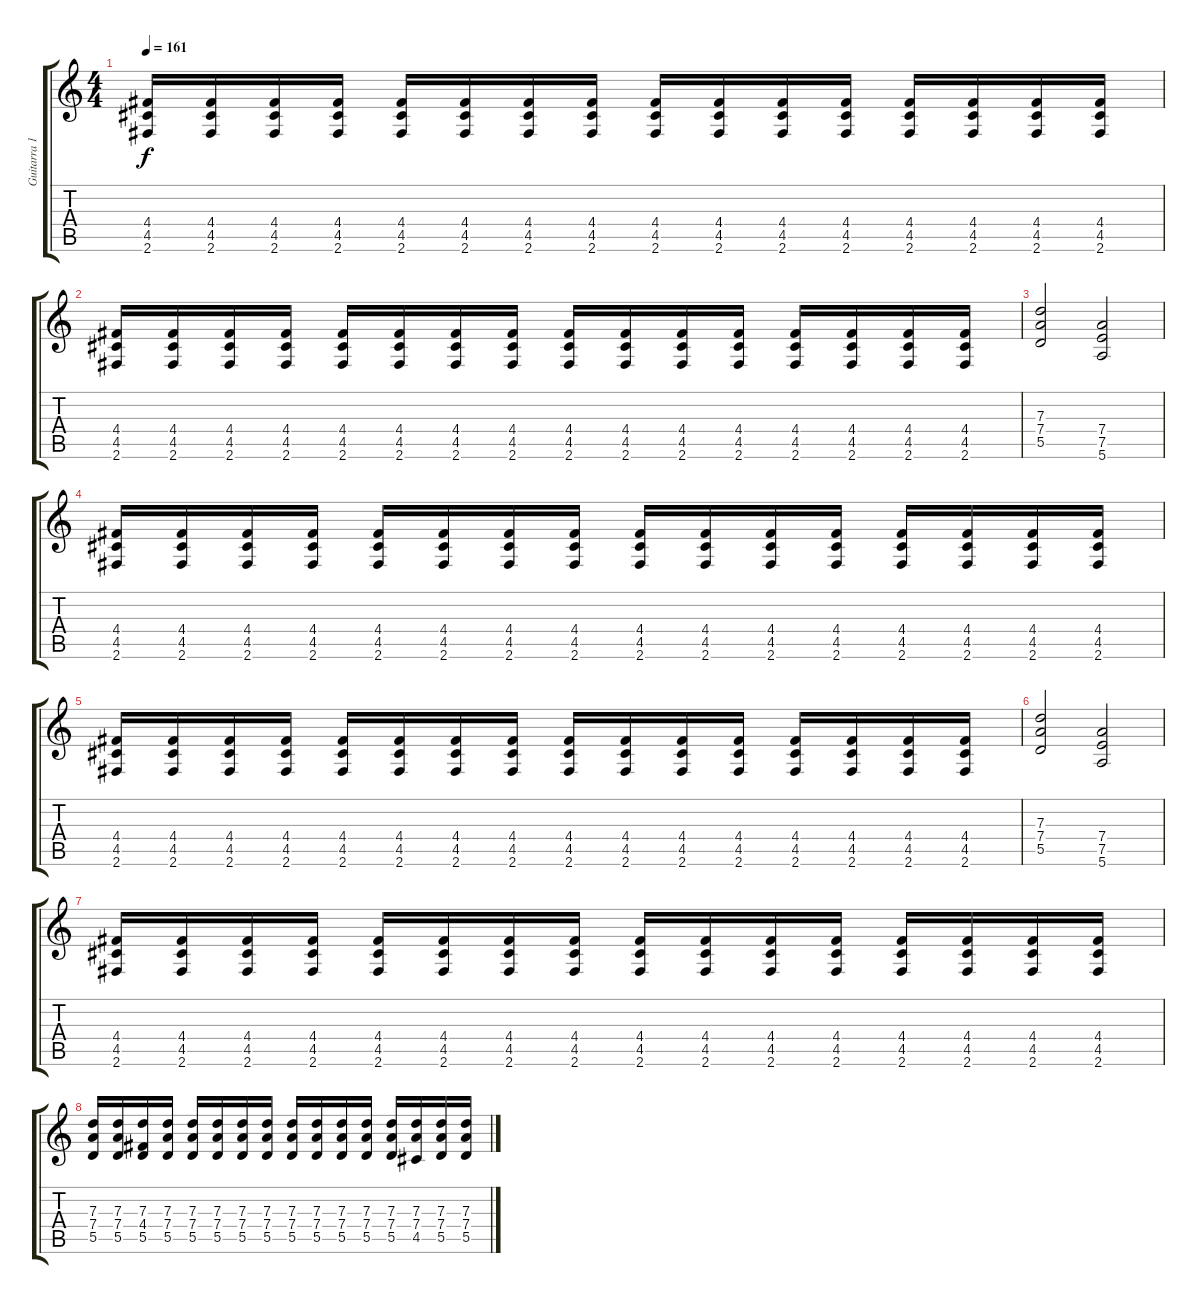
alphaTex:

\track ("Guitarra 1" "Guitarra 1") {instrument distortionguitar}
\staff {score tabs}
\tuning (E4 B3 G3 D3 A2 E2) {hide}
\ts (4 4)
\tempo 161
\clef g2
\ks c
(4.4 4.5 2.6).16{dy f instrument distortionguitar} (4.4 4.5 2.6).16 (4.4 4.5 2.6).16 (4.4 4.5 2.6).16 (4.4 4.5 2.6).16 (4.4 4.5 2.6).16 (4.4 4.5 2.6).16 (4.4 4.5 2.6).16 (4.4 4.5 2.6).16 (4.4 4.5 2.6).16 (4.4 4.5 2.6).16 (4.4 4.5 2.6).16 (4.4 4.5 2.6).16 (4.4 4.5 2.6).16 (4.4 4.5 2.6).16 (4.4 4.5 2.6).16 |
(4.4 4.5 2.6).16 (4.4 4.5 2.6).16 (4.4 4.5 2.6).16 (4.4 4.5 2.6).16 (4.4 4.5 2.6).16 (4.4 4.5 2.6).16 (4.4 4.5 2.6).16 (4.4 4.5 2.6).16 (4.4 4.5 2.6).16 (4.4 4.5 2.6).16 (4.4 4.5 2.6).16 (4.4 4.5 2.6).16 (4.4 4.5 2.6).16 (4.4 4.5 2.6).16 (4.4 4.5 2.6).16 (4.4 4.5 2.6).16 |
(7.3 7.4 5.5).2 (7.4 7.5 5.6).2 |
(4.4 4.5 2.6).16 (4.4 4.5 2.6).16 (4.4 4.5 2.6).16 (4.4 4.5 2.6).16 (4.4 4.5 2.6).16 (4.4 4.5 2.6).16 (4.4 4.5 2.6).16 (4.4 4.5 2.6).16 (4.4 4.5 2.6).16 (4.4 4.5 2.6).16 (4.4 4.5 2.6).16 (4.4 4.5 2.6).16 (4.4 4.5 2.6).16 (4.4 4.5 2.6).16 (4.4 4.5 2.6).16 (4.4 4.5 2.6).16 |
(4.4 4.5 2.6).16 (4.4 4.5 2.6).16 (4.4 4.5 2.6).16 (4.4 4.5 2.6).16 (4.4 4.5 2.6).16 (4.4 4.5 2.6).16 (4.4 4.5 2.6).16 (4.4 4.5 2.6).16 (4.4 4.5 2.6).16 (4.4 4.5 2.6).16 (4.4 4.5 2.6).16 (4.4 4.5 2.6).16 (4.4 4.5 2.6).16 (4.4 4.5 2.6).16 (4.4 4.5 2.6).16 (4.4 4.5 2.6).16 |
(7.3 7.4 5.5).2 (7.4 7.5 5.6).2 |
(4.4 4.5 2.6).16 (4.4 4.5 2.6).16 (4.4 4.5 2.6).16 (4.4 4.5 2.6).16 (4.4 4.5 2.6).16 (4.4 4.5 2.6).16 (4.4 4.5 2.6).16 (4.4 4.5 2.6).16 (4.4 4.5 2.6).16 (4.4 4.5 2.6).16 (4.4 4.5 2.6).16 (4.4 4.5 2.6).16 (4.4 4.5 2.6).16 (4.4 4.5 2.6).16 (4.4 4.5 2.6).16 (4.4 4.5 2.6).16 |
(7.3 7.4 5.5).16 (7.3 7.4 5.5).16 (7.3 4.4 5.5).16 (7.3 7.4 5.5).16 (7.3 7.4 5.5).16 (7.3 7.4 5.5).16 (7.3 7.4 5.5).16 (7.3 7.4 5.5).16 (7.3 7.4 5.5).16 (7.3 7.4 5.5).16 (7.3 7.4 5.5).16 (7.3 7.4 5.5).16 (7.3 7.4 5.5).16 (7.3 7.4 4.5).16 (7.3 7.4 5.5).16 (7.3 7.4 5.5).16
